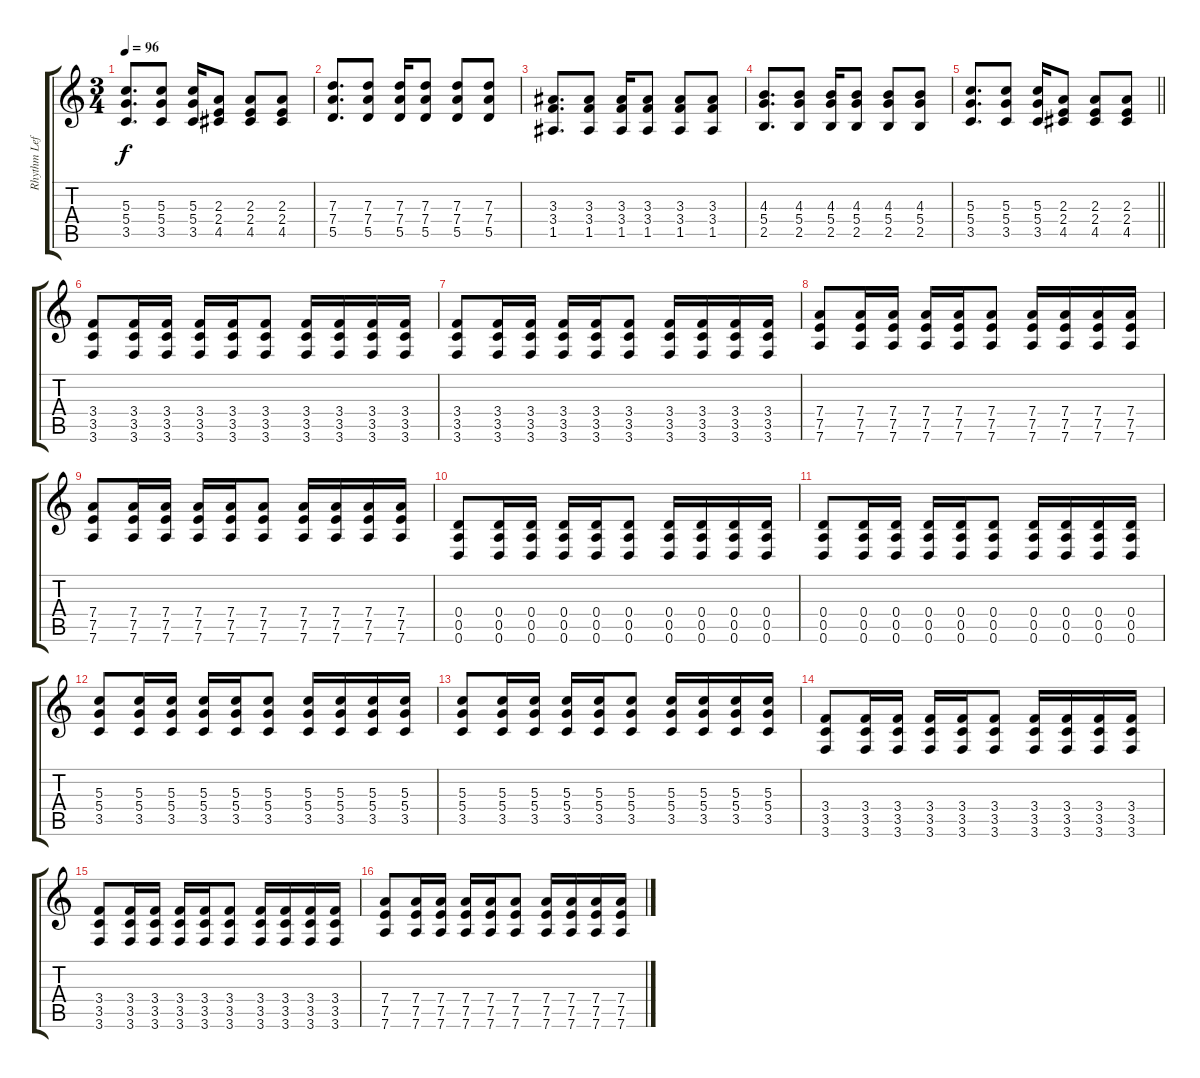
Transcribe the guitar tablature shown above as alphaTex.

\track ("Rhythm Left" "Rhythm Lef") {instrument distortionguitar}
\staff {score tabs}
\tuning (E4 B3 G3 D3 A2 D2) {hide}
\ts (3 4)
\tempo 96
\clef g2
\ks c
(5.3 5.4 3.5).8{d dy f} (5.3 5.4 3.5).8 (5.3 5.4 3.5).16 (2.3 2.4 4.5).8 (2.3 2.4 4.5).8 (2.3 2.4 4.5).8 |
(7.3 7.4 5.5).8{d volume 12 balance 0} (7.3 7.4 5.5).8 (7.3 7.4 5.5).16 (7.3 7.4 5.5).8 (7.3 7.4 5.5).8 (7.3 7.4 5.5).8 |
(3.3 3.4 1.5).8{d} (3.3 3.4 1.5).8 (3.3 3.4 1.5).16 (3.3 3.4 1.5).8 (3.3 3.4 1.5).8 (3.3 3.4 1.5).8 |
(4.3 5.4 2.5).8{d} (4.3 5.4 2.5).8 (4.3 5.4 2.5).16 (4.3 5.4 2.5).8 (4.3 5.4 2.5).8 (4.3 5.4 2.5).8 |
\barLineRight lightlight
(5.3 5.4 3.5).8{d} (5.3 5.4 3.5).8 (5.3 5.4 3.5).16 (2.3 2.4 4.5).8 (2.3 2.4 4.5).8 (2.3 2.4 4.5).8 |
(3.4 3.5 3.6).8{volume 13} (3.4 3.5 3.6).16 (3.4 3.5 3.6).16 (3.4 3.5 3.6).16 (3.4 3.5 3.6).16 (3.4 3.5 3.6).8 (3.4 3.5 3.6).16 (3.4 3.5 3.6).16 (3.4 3.5 3.6).16 (3.4 3.5 3.6).16 |
(3.4 3.5 3.6).8 (3.4 3.5 3.6).16 (3.4 3.5 3.6).16 (3.4 3.5 3.6).16 (3.4 3.5 3.6).16 (3.4 3.5 3.6).8 (3.4 3.5 3.6).16 (3.4 3.5 3.6).16 (3.4 3.5 3.6).16 (3.4 3.5 3.6).16 |
(7.4 7.5 7.6).8 (7.4 7.5 7.6).16 (7.4 7.5 7.6).16 (7.4 7.5 7.6).16 (7.4 7.5 7.6).16 (7.4 7.5 7.6).8 (7.4 7.5 7.6).16 (7.4 7.5 7.6).16 (7.4 7.5 7.6).16 (7.4 7.5 7.6).16 |
(7.4 7.5 7.6).8 (7.4 7.5 7.6).16 (7.4 7.5 7.6).16 (7.4 7.5 7.6).16 (7.4 7.5 7.6).16 (7.4 7.5 7.6).8 (7.4 7.5 7.6).16 (7.4 7.5 7.6).16 (7.4 7.5 7.6).16 (7.4 7.5 7.6).16 |
(0.4 0.5 0.6).8 (0.4 0.5 0.6).16 (0.4 0.5 0.6).16 (0.4 0.5 0.6).16 (0.4 0.5 0.6).16 (0.4 0.5 0.6).8 (0.4 0.5 0.6).16 (0.4 0.5 0.6).16 (0.4 0.5 0.6).16 (0.4 0.5 0.6).16 |
(0.4 0.5 0.6).8 (0.4 0.5 0.6).16 (0.4 0.5 0.6).16 (0.4 0.5 0.6).16 (0.4 0.5 0.6).16 (0.4 0.5 0.6).8 (0.4 0.5 0.6).16 (0.4 0.5 0.6).16 (0.4 0.5 0.6).16 (0.4 0.5 0.6).16 |
(5.3 5.4 3.5).8 (5.3 5.4 3.5).16 (5.3 5.4 3.5).16 (5.3 5.4 3.5).16 (5.3 5.4 3.5).16 (5.3 5.4 3.5).8 (5.3 5.4 3.5).16 (5.3 5.4 3.5).16 (5.3 5.4 3.5).16 (5.3 5.4 3.5).16 |
(5.3 5.4 3.5).8 (5.3 5.4 3.5).16 (5.3 5.4 3.5).16 (5.3 5.4 3.5).16 (5.3 5.4 3.5).16 (5.3 5.4 3.5).8 (5.3 5.4 3.5).16 (5.3 5.4 3.5).16 (5.3 5.4 3.5).16 (5.3 5.4 3.5).16 |
(3.4 3.5 3.6).8 (3.4 3.5 3.6).16 (3.4 3.5 3.6).16 (3.4 3.5 3.6).16 (3.4 3.5 3.6).16 (3.4 3.5 3.6).8 (3.4 3.5 3.6).16 (3.4 3.5 3.6).16 (3.4 3.5 3.6).16 (3.4 3.5 3.6).16 |
(3.4 3.5 3.6).8 (3.4 3.5 3.6).16 (3.4 3.5 3.6).16 (3.4 3.5 3.6).16 (3.4 3.5 3.6).16 (3.4 3.5 3.6).8 (3.4 3.5 3.6).16 (3.4 3.5 3.6).16 (3.4 3.5 3.6).16 (3.4 3.5 3.6).16 |
(7.4 7.5 7.6).8 (7.4 7.5 7.6).16 (7.4 7.5 7.6).16 (7.4 7.5 7.6).16 (7.4 7.5 7.6).16 (7.4 7.5 7.6).8 (7.4 7.5 7.6).16 (7.4 7.5 7.6).16 (7.4 7.5 7.6).16 (7.4 7.5 7.6).16
